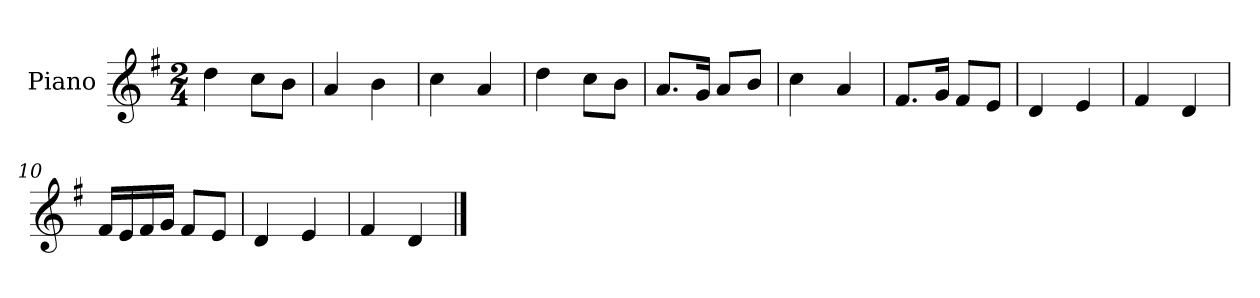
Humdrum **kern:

**kern
*part1
*staff1
*I"Piano
*I'Pno.
*clefG2
*k[f#]
*M2/4
*MM120
=1
4dd\
8cc\L
8b\J
=2
4a/
4b\
=3
4cc\
4a/
=4
4dd\
8cc\L
8b\J
=5
8.a/L
16g/Jk
8a/L
8b/J
=6
4cc\
4a/
=7
8.f#/L
16g/Jk
8f#/L
8e/J
=8
4d/
4e/
=9
4f#/
4d/
=10
16f#/LL
16e/
16f#/
16g/JJ
8f#/L
8e/J
=11
4d/
4e/
=12
4f#/
4d/
==
*-
